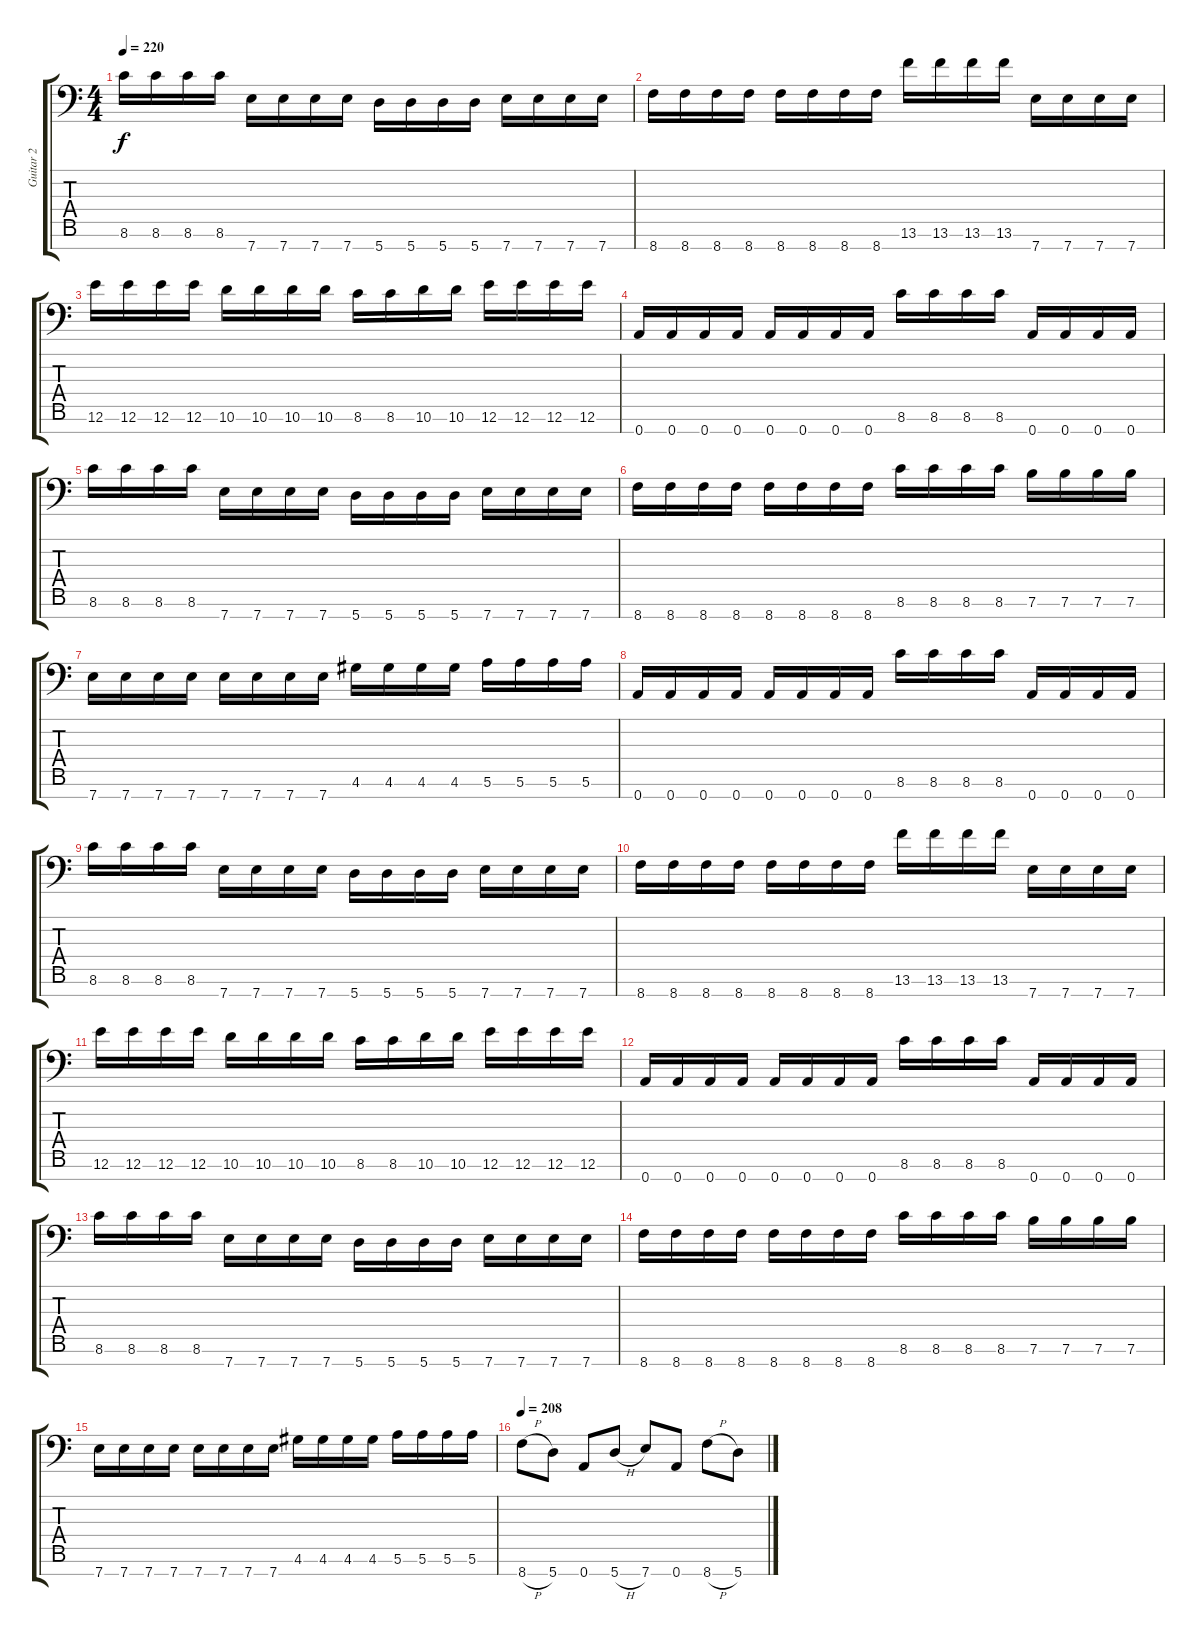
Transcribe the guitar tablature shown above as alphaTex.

\track ("Guitar 2" "Guitar 2") {instrument distortionguitar}
\staff {score tabs}
\tuning (E4 B3 Gb3 D3 A2 E2 A1) {hide}
\ts (4 4)
\tempo 220
\clef f4
\ks c
8.6.16{dy f} 8.6.16 8.6.16 8.6.16 7.7.16 7.7.16 7.7.16 7.7.16 5.7.16 5.7.16 5.7.16 5.7.16 7.7.16 7.7.16 7.7.16 7.7.16 |
8.7.16 8.7.16 8.7.16 8.7.16 8.7.16 8.7.16 8.7.16 8.7.16 13.6.16 13.6.16 13.6.16 13.6.16 7.7.16 7.7.16 7.7.16 7.7.16 |
12.6.16 12.6.16 12.6.16 12.6.16 10.6.16 10.6.16 10.6.16 10.6.16 8.6.16 8.6.16 10.6.16 10.6.16 12.6.16 12.6.16 12.6.16 12.6.16 |
0.7.16 0.7.16 0.7.16 0.7.16 0.7.16 0.7.16 0.7.16 0.7.16 8.6.16 8.6.16 8.6.16 8.6.16 0.7.16 0.7.16 0.7.16 0.7.16 |
8.6.16 8.6.16 8.6.16 8.6.16 7.7.16 7.7.16 7.7.16 7.7.16 5.7.16 5.7.16 5.7.16 5.7.16 7.7.16 7.7.16 7.7.16 7.7.16 |
8.7.16 8.7.16 8.7.16 8.7.16 8.7.16 8.7.16 8.7.16 8.7.16 8.6.16 8.6.16 8.6.16 8.6.16 7.6.16 7.6.16 7.6.16 7.6.16 |
7.7.16 7.7.16 7.7.16 7.7.16 7.7.16 7.7.16 7.7.16 7.7.16 4.6.16 4.6.16 4.6.16 4.6.16 5.6.16 5.6.16 5.6.16 5.6.16 |
0.7.16 0.7.16 0.7.16 0.7.16 0.7.16 0.7.16 0.7.16 0.7.16 8.6.16 8.6.16 8.6.16 8.6.16 0.7.16 0.7.16 0.7.16 0.7.16 |
8.6.16 8.6.16 8.6.16 8.6.16 7.7.16 7.7.16 7.7.16 7.7.16 5.7.16 5.7.16 5.7.16 5.7.16 7.7.16 7.7.16 7.7.16 7.7.16 |
8.7.16 8.7.16 8.7.16 8.7.16 8.7.16 8.7.16 8.7.16 8.7.16 13.6.16 13.6.16 13.6.16 13.6.16 7.7.16 7.7.16 7.7.16 7.7.16 |
12.6.16 12.6.16 12.6.16 12.6.16 10.6.16 10.6.16 10.6.16 10.6.16 8.6.16 8.6.16 10.6.16 10.6.16 12.6.16 12.6.16 12.6.16 12.6.16 |
0.7.16 0.7.16 0.7.16 0.7.16 0.7.16 0.7.16 0.7.16 0.7.16 8.6.16 8.6.16 8.6.16 8.6.16 0.7.16 0.7.16 0.7.16 0.7.16 |
8.6.16 8.6.16 8.6.16 8.6.16 7.7.16 7.7.16 7.7.16 7.7.16 5.7.16 5.7.16 5.7.16 5.7.16 7.7.16 7.7.16 7.7.16 7.7.16 |
8.7.16 8.7.16 8.7.16 8.7.16 8.7.16 8.7.16 8.7.16 8.7.16 8.6.16 8.6.16 8.6.16 8.6.16 7.6.16 7.6.16 7.6.16 7.6.16 |
7.7.16 7.7.16 7.7.16 7.7.16 7.7.16 7.7.16 7.7.16 7.7.16 4.6.16 4.6.16 4.6.16 4.6.16 5.6.16 5.6.16 5.6.16 5.6.16 |
\tempo 208
8.7{h}.8 5.7.8 0.7.8 5.7{h}.8 7.7.8 0.7.8 8.7{h}.8 5.7.8
